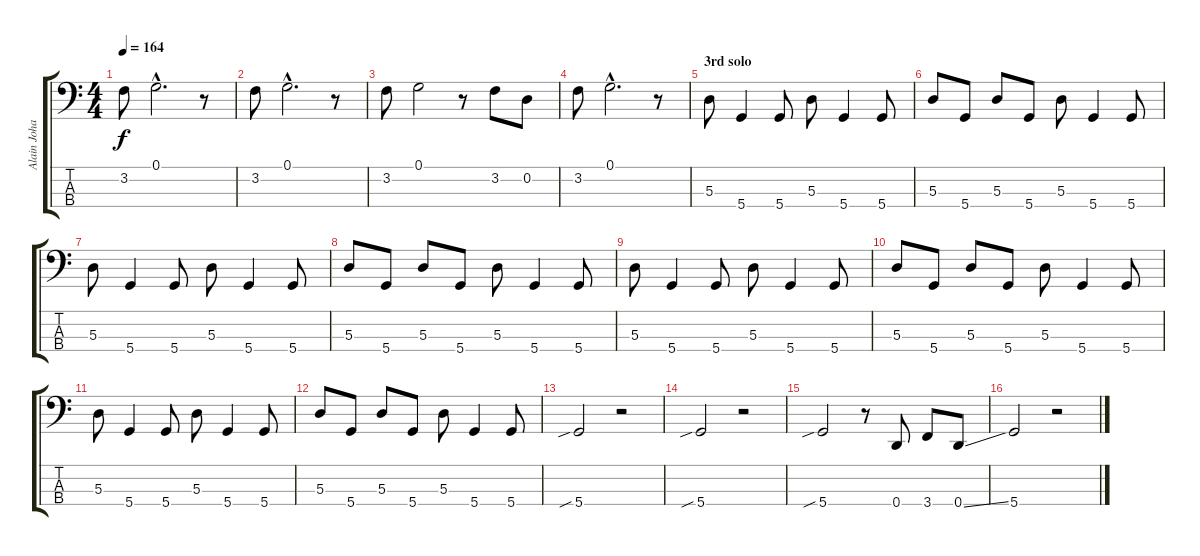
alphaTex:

\track ("Alain Johannes - bass" "Alain Joha") {instrument electricbasspick}
\staff {score tabs}
\tuning (G2 D2 A1 D1) {hide}
\ts (4 4)
\tempo 164
\clef f4
\ks c
3.2.8{dy f} 0.1{hac}.2{d} r.8 |
3.2.8 0.1{hac}.2{d} r.8 |
3.2.8 0.1.2 r.8 3.2.8 0.2.8 |
3.2.8 0.1{hac}.2{d} r.8 |
\section ("" "3rd solo")
5.3.8 5.4.4 5.4.8 5.3.8 5.4.4 5.4.8 |
5.3.8 5.4.8 5.3.8 5.4.8 5.3.8 5.4.4 5.4.8 |
5.3.8 5.4.4 5.4.8 5.3.8 5.4.4 5.4.8 |
5.3.8 5.4.8 5.3.8 5.4.8 5.3.8 5.4.4 5.4.8 |
5.3.8 5.4.4 5.4.8 5.3.8 5.4.4 5.4.8 |
5.3.8 5.4.8 5.3.8 5.4.8 5.3.8 5.4.4 5.4.8 |
5.3.8 5.4.4 5.4.8 5.3.8 5.4.4 5.4.8 |
5.3.8 5.4.8 5.3.8 5.4.8 5.3.8 5.4.4 5.4.8 |
\section ("" "")
5.4{sib}.2 r.2 |
5.4{sib}.2 r.2 |
5.4{sib}.2 r.8 0.4.8 3.4.8 0.4{ss}.8 |
5.4.2 r.2
